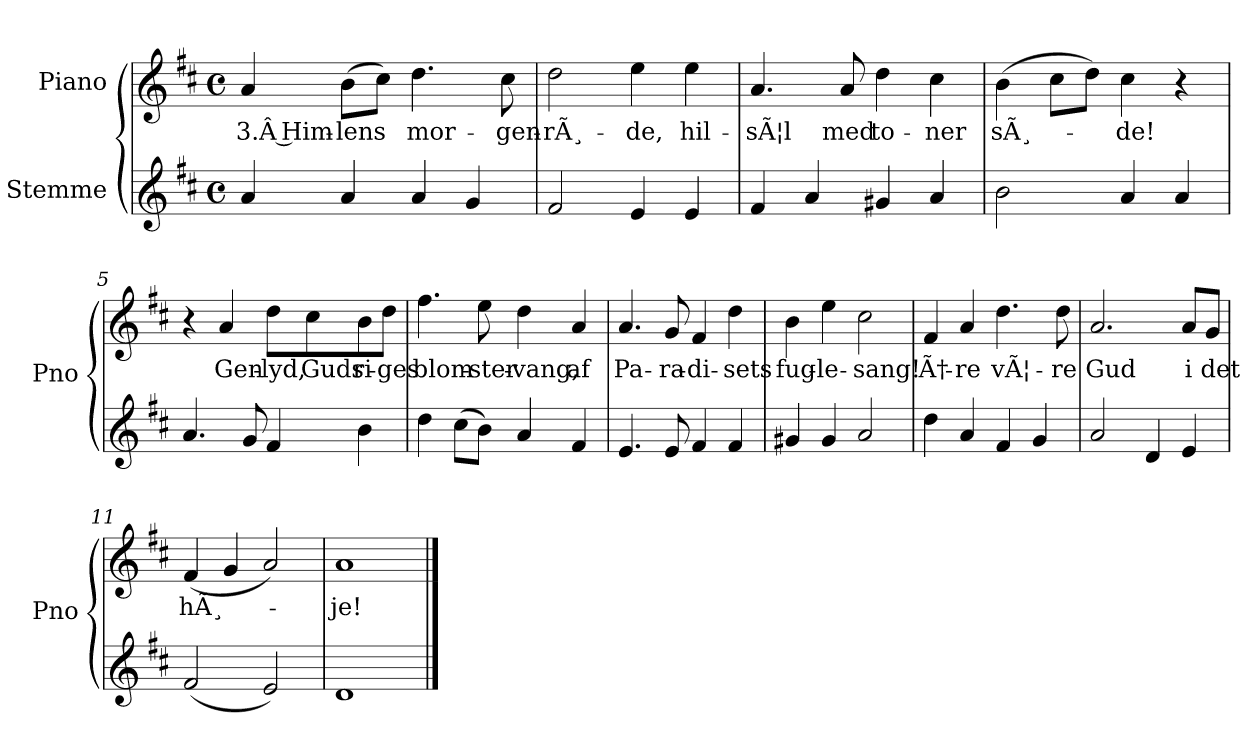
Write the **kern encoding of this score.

**kern	**kern	**text
*part2	*part1	*part1
*staff2	*staff1	*staff1
*I"Stemme	*I"Piano	*
*	*I'Pno	*
*clefG2	*clefG2	*
*k[f#c#]	*k[f#c#]	*
*M4/4	*M4/4	*
*met(c)	*met(c)	*
=1	=1	=1
!	!	!LO:LY:b
4a/	4a/	3.Â Him-
!	!	!LO:LY:b
4a/	(>8b\L	-lens
.	8cc#\J)	.
!	!	!LO:LY:b
4a/	4.dd\	mor-
4g/	.	.
!	!	!LO:LY:b
.	8cc#\	-gen-
=2	=2	=2
!	!	!LO:LY:b
2f#/	2dd\	-rÃ¸-
!	!	!LO:LY:b
4e/	4ee\	-de,
!	!	!LO:LY:b
4e/	4ee\	hil-
=3	=3	=3
!	!	!LO:LY:b
4f#/	4.a/	-sÃ¦l
4a/	.	.
!	!	!LO:LY:b
.	8a/	med
!	!	!LO:LY:b
4g#X/	4dd\	to-
!	!	!LO:LY:b
4a/	4cc#\	-ner
=4	=4	=4
!	!	!LO:LY:b
2b\	(>4b\	sÃ¸-
.	8cc#\L	.
.	8dd\J)	.
!	!	!LO:LY:b
4a/	4cc#\	-de!
4a/	4r	.
!!LO:LB:g=z
=5	=5	=5
4.a/	4r	.
!	!	!LO:LY:b
.	4a/	Gen-
8g/	.	.
!	!	!LO:LY:b
4f#/	8dd\L	-lyd,
!	!	!LO:LY:b
.	8cc#\	Guds
!	!	!LO:LY:b
4b\	8b\	ri-
!	!	!LO:LY:b
.	8dd\J	-ges
=6	=6	=6
!	!	!LO:LY:b
4dd\	4.ff#\	blom-
(>8cc#\L	.	.
!	!	!LO:LY:b
8b\J)	8ee\	-ster-
!	!	!LO:LY:b
4a/	4dd\	-vang,
!	!	!LO:LY:b
4f#/	4a/	af
=7	=7	=7
!	!	!LO:LY:b
4.e/	4.a/	Pa-
!	!	!LO:LY:b
8e/	8g/	-ra-
!	!	!LO:LY:b
4f#/	4f#/	-di-
!	!	!LO:LY:b
4f#/	4dd\	-sets
=8	=8	=8
!	!	!LO:LY:b
4g#X/	4b\	fug-
!	!	!LO:LY:b
4g#/	4ee\	-le-
!	!	!LO:LY:b
2a/	2cc#\	-sang!
!!LO:LB:g=z
=9	=9	=9
!	!	!LO:LY:b
4dd\	4f#/	Ã†-
!	!	!LO:LY:b
4a/	4a/	-re
!	!	!LO:LY:b
4f#/	4.dd\	vÃ¦-
4g/	.	.
!	!	!LO:LY:b
.	8dd\	-re
=10	=10	=10
!	!	!LO:LY:b
2a/	2.a/	Gud
4d/	.	.
!	!	!LO:LY:b
4e/	8a/L	i
!	!	!LO:LY:b
.	8g/J	det
=11	=11	=11
!	!	!LO:LY:b
(<2f#/	(<4f#/	hÃ¸-
.	4g/	.
2e/)	2a/)	.
=12	=12	=12
!	!	!LO:LY:b
1d	1a	-je!
==	==	==
*-	*-	*-
